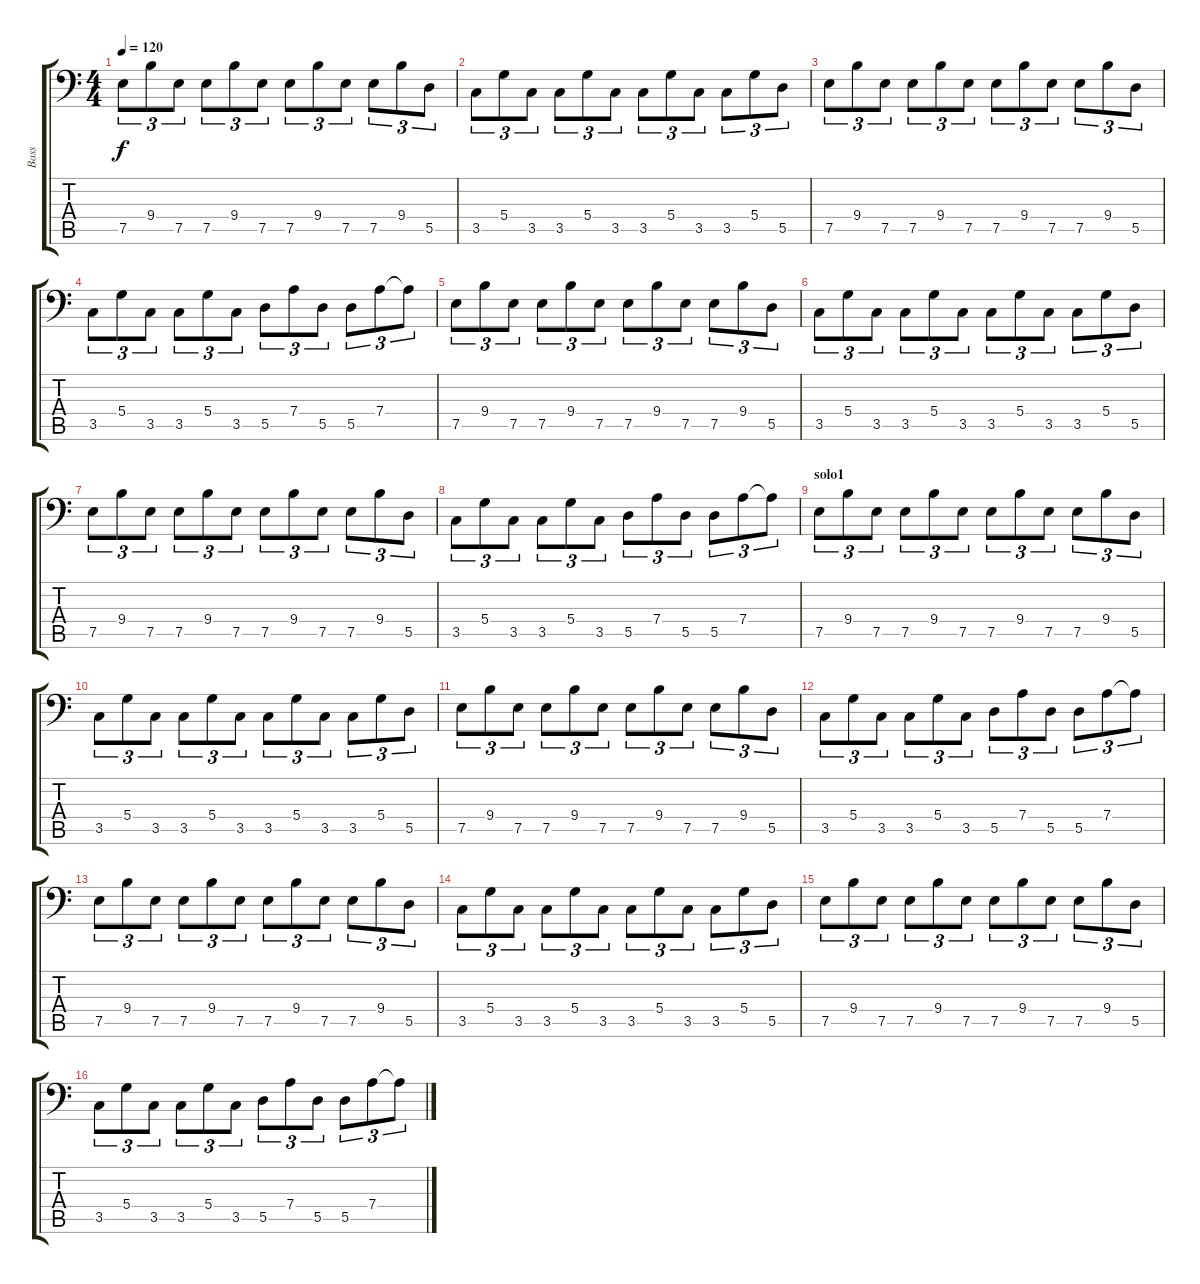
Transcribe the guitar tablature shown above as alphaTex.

\track ("Bass" "Bass") {instrument electricbassfinger}
\staff {score tabs}
\tuning (E3 B2 G2 D2 A1 E1) {hide}
\ts (4 4)
\tempo 120
\clef f4
\ks c
7.5.8{tu (3 2) dy f} 9.4.8{tu (3 2)} 7.5.8{tu (3 2)} 7.5.8{tu (3 2)} 9.4.8{tu (3 2)} 7.5.8{tu (3 2)} 7.5.8{tu (3 2)} 9.4.8{tu (3 2)} 7.5.8{tu (3 2)} 7.5.8{tu (3 2)} 9.4.8{tu (3 2)} 5.5.8{tu (3 2)} |
3.5.8{tu (3 2)} 5.4.8{tu (3 2)} 3.5.8{tu (3 2)} 3.5.8{tu (3 2)} 5.4.8{tu (3 2)} 3.5.8{tu (3 2)} 3.5.8{tu (3 2)} 5.4.8{tu (3 2)} 3.5.8{tu (3 2)} 3.5.8{tu (3 2)} 5.4.8{tu (3 2)} 5.5.8{tu (3 2)} |
7.5.8{tu (3 2)} 9.4.8{tu (3 2)} 7.5.8{tu (3 2)} 7.5.8{tu (3 2)} 9.4.8{tu (3 2)} 7.5.8{tu (3 2)} 7.5.8{tu (3 2)} 9.4.8{tu (3 2)} 7.5.8{tu (3 2)} 7.5.8{tu (3 2)} 9.4.8{tu (3 2)} 5.5.8{tu (3 2)} |
3.5.8{tu (3 2)} 5.4.8{tu (3 2)} 3.5.8{tu (3 2)} 3.5.8{tu (3 2)} 5.4.8{tu (3 2)} 3.5.8{tu (3 2)} 5.5.8{tu (3 2)} 7.4.8{tu (3 2)} 5.5.8{tu (3 2)} 5.5.8{tu (3 2)} 7.4.8{tu (3 2)} 7.4{t}.8{tu (3 2)} |
7.5.8{tu (3 2)} 9.4.8{tu (3 2)} 7.5.8{tu (3 2)} 7.5.8{tu (3 2)} 9.4.8{tu (3 2)} 7.5.8{tu (3 2)} 7.5.8{tu (3 2)} 9.4.8{tu (3 2)} 7.5.8{tu (3 2)} 7.5.8{tu (3 2)} 9.4.8{tu (3 2)} 5.5.8{tu (3 2)} |
3.5.8{tu (3 2)} 5.4.8{tu (3 2)} 3.5.8{tu (3 2)} 3.5.8{tu (3 2)} 5.4.8{tu (3 2)} 3.5.8{tu (3 2)} 3.5.8{tu (3 2)} 5.4.8{tu (3 2)} 3.5.8{tu (3 2)} 3.5.8{tu (3 2)} 5.4.8{tu (3 2)} 5.5.8{tu (3 2)} |
7.5.8{tu (3 2)} 9.4.8{tu (3 2)} 7.5.8{tu (3 2)} 7.5.8{tu (3 2)} 9.4.8{tu (3 2)} 7.5.8{tu (3 2)} 7.5.8{tu (3 2)} 9.4.8{tu (3 2)} 7.5.8{tu (3 2)} 7.5.8{tu (3 2)} 9.4.8{tu (3 2)} 5.5.8{tu (3 2)} |
3.5.8{tu (3 2)} 5.4.8{tu (3 2)} 3.5.8{tu (3 2)} 3.5.8{tu (3 2)} 5.4.8{tu (3 2)} 3.5.8{tu (3 2)} 5.5.8{tu (3 2)} 7.4.8{tu (3 2)} 5.5.8{tu (3 2)} 5.5.8{tu (3 2)} 7.4.8{tu (3 2)} 7.4{t}.8{tu (3 2)} |
\section ("" "solo1")
7.5.8{tu (3 2)} 9.4.8{tu (3 2)} 7.5.8{tu (3 2)} 7.5.8{tu (3 2)} 9.4.8{tu (3 2)} 7.5.8{tu (3 2)} 7.5.8{tu (3 2)} 9.4.8{tu (3 2)} 7.5.8{tu (3 2)} 7.5.8{tu (3 2)} 9.4.8{tu (3 2)} 5.5.8{tu (3 2)} |
3.5.8{tu (3 2)} 5.4.8{tu (3 2)} 3.5.8{tu (3 2)} 3.5.8{tu (3 2)} 5.4.8{tu (3 2)} 3.5.8{tu (3 2)} 3.5.8{tu (3 2)} 5.4.8{tu (3 2)} 3.5.8{tu (3 2)} 3.5.8{tu (3 2)} 5.4.8{tu (3 2)} 5.5.8{tu (3 2)} |
7.5.8{tu (3 2)} 9.4.8{tu (3 2)} 7.5.8{tu (3 2)} 7.5.8{tu (3 2)} 9.4.8{tu (3 2)} 7.5.8{tu (3 2)} 7.5.8{tu (3 2)} 9.4.8{tu (3 2)} 7.5.8{tu (3 2)} 7.5.8{tu (3 2)} 9.4.8{tu (3 2)} 5.5.8{tu (3 2)} |
3.5.8{tu (3 2)} 5.4.8{tu (3 2)} 3.5.8{tu (3 2)} 3.5.8{tu (3 2)} 5.4.8{tu (3 2)} 3.5.8{tu (3 2)} 5.5.8{tu (3 2)} 7.4.8{tu (3 2)} 5.5.8{tu (3 2)} 5.5.8{tu (3 2)} 7.4.8{tu (3 2)} 7.4{t}.8{tu (3 2)} |
7.5.8{tu (3 2)} 9.4.8{tu (3 2)} 7.5.8{tu (3 2)} 7.5.8{tu (3 2)} 9.4.8{tu (3 2)} 7.5.8{tu (3 2)} 7.5.8{tu (3 2)} 9.4.8{tu (3 2)} 7.5.8{tu (3 2)} 7.5.8{tu (3 2)} 9.4.8{tu (3 2)} 5.5.8{tu (3 2)} |
3.5.8{tu (3 2)} 5.4.8{tu (3 2)} 3.5.8{tu (3 2)} 3.5.8{tu (3 2)} 5.4.8{tu (3 2)} 3.5.8{tu (3 2)} 3.5.8{tu (3 2)} 5.4.8{tu (3 2)} 3.5.8{tu (3 2)} 3.5.8{tu (3 2)} 5.4.8{tu (3 2)} 5.5.8{tu (3 2)} |
7.5.8{tu (3 2)} 9.4.8{tu (3 2)} 7.5.8{tu (3 2)} 7.5.8{tu (3 2)} 9.4.8{tu (3 2)} 7.5.8{tu (3 2)} 7.5.8{tu (3 2)} 9.4.8{tu (3 2)} 7.5.8{tu (3 2)} 7.5.8{tu (3 2)} 9.4.8{tu (3 2)} 5.5.8{tu (3 2)} |
3.5.8{tu (3 2)} 5.4.8{tu (3 2)} 3.5.8{tu (3 2)} 3.5.8{tu (3 2)} 5.4.8{tu (3 2)} 3.5.8{tu (3 2)} 5.5.8{tu (3 2)} 7.4.8{tu (3 2)} 5.5.8{tu (3 2)} 5.5.8{tu (3 2)} 7.4.8{tu (3 2)} 7.4{t}.8{tu (3 2)}
